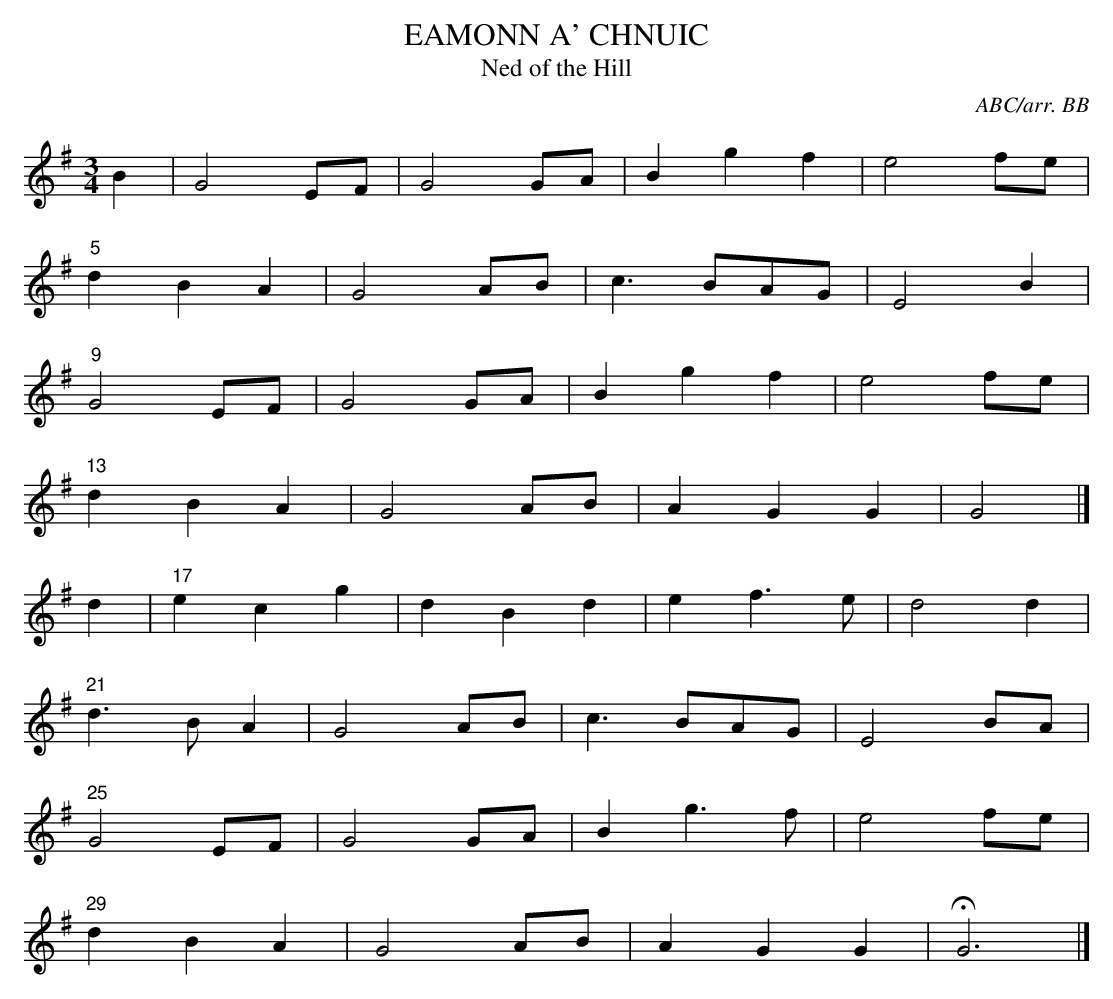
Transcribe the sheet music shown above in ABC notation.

X:1
T:EAMONN A' CHNUIC
T:Ned of the Hill
Y:"moderately slow"
C:ABC/arr. BB
to make some sense in Gaelic ('n\'f3s' meaning 'custom, style', 'ronne' = ?)
L:1/8
M:3/4
K:G
B2|G4 EF|G4 GA|B2 g2 f2|e4 fe|
"5"d2 B2 A2|G4 AB|c3 BAG|E4B2|
"9"G4 EF|G4 GA|B2 g2 f2|e4 fe|
"13"d2B2A2|G4 AB|A2G2G2|G4|]
d2|"17"e2c2g2|d2B2d2|e2f3e|d4d2|
"21"d3BA2|G4AB|c3 BAG|E4 BA|
"25"G4EF|G4 GA|B2g3f|e4 fe|
"29"d2B2A2|G4 AB|A2G2G2|HG6|]
